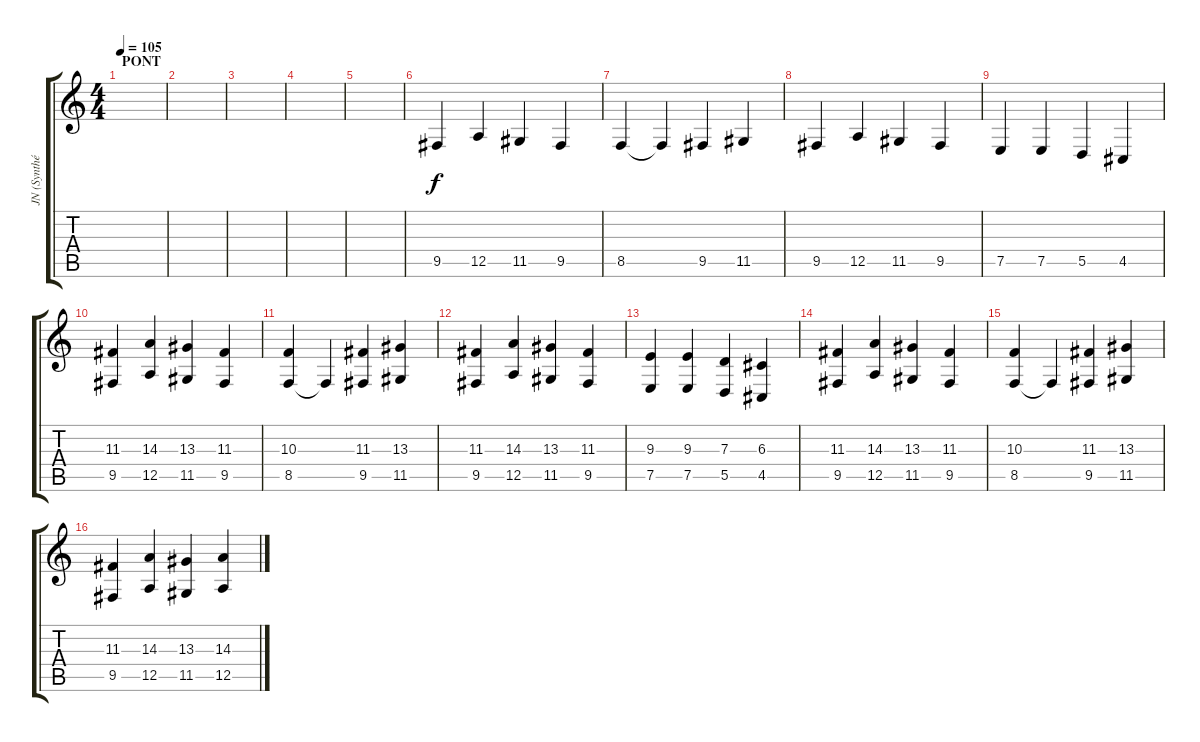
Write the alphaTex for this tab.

\track ("JN (Synthé_02)" "JN (Synthé") {instrument electricgrandpiano}
\staff {score tabs}
\tuning (E4 B3 G3 D3 A2 E2) {hide}
\ts (4 4)
\section ("" "PONT")
\tempo 105
\clef g2
\ks c
|
|
|
|
|
9.5.4 12.5.4 11.5.4 9.5.4 |
8.5.4 8.5{t}.4 9.5.4 11.5.4 |
9.5.4 12.5.4 11.5.4 9.5.4 |
7.5.4 7.5.4 5.5.4 4.5.4 |
(11.3 9.5).4 (14.3 12.5).4 (13.3 11.5).4 (11.3 9.5).4 |
(10.3 8.5).4 8.5{t}.4 (11.3 9.5).4 (13.3 11.5).4 |
(11.3 9.5).4 (14.3 12.5).4 (13.3 11.5).4 (11.3 9.5).4 |
(9.3 7.5).4 (9.3 7.5).4 (7.3 5.5).4 (6.3 4.5).4 |
(11.3 9.5).4 (14.3 12.5).4 (13.3 11.5).4 (11.3 9.5).4 |
(10.3 8.5).4 8.5{t}.4 (11.3 9.5).4 (13.3 11.5).4 |
(11.3 9.5).4 (14.3 12.5).4 (13.3 11.5).4 (14.3 12.5).4
